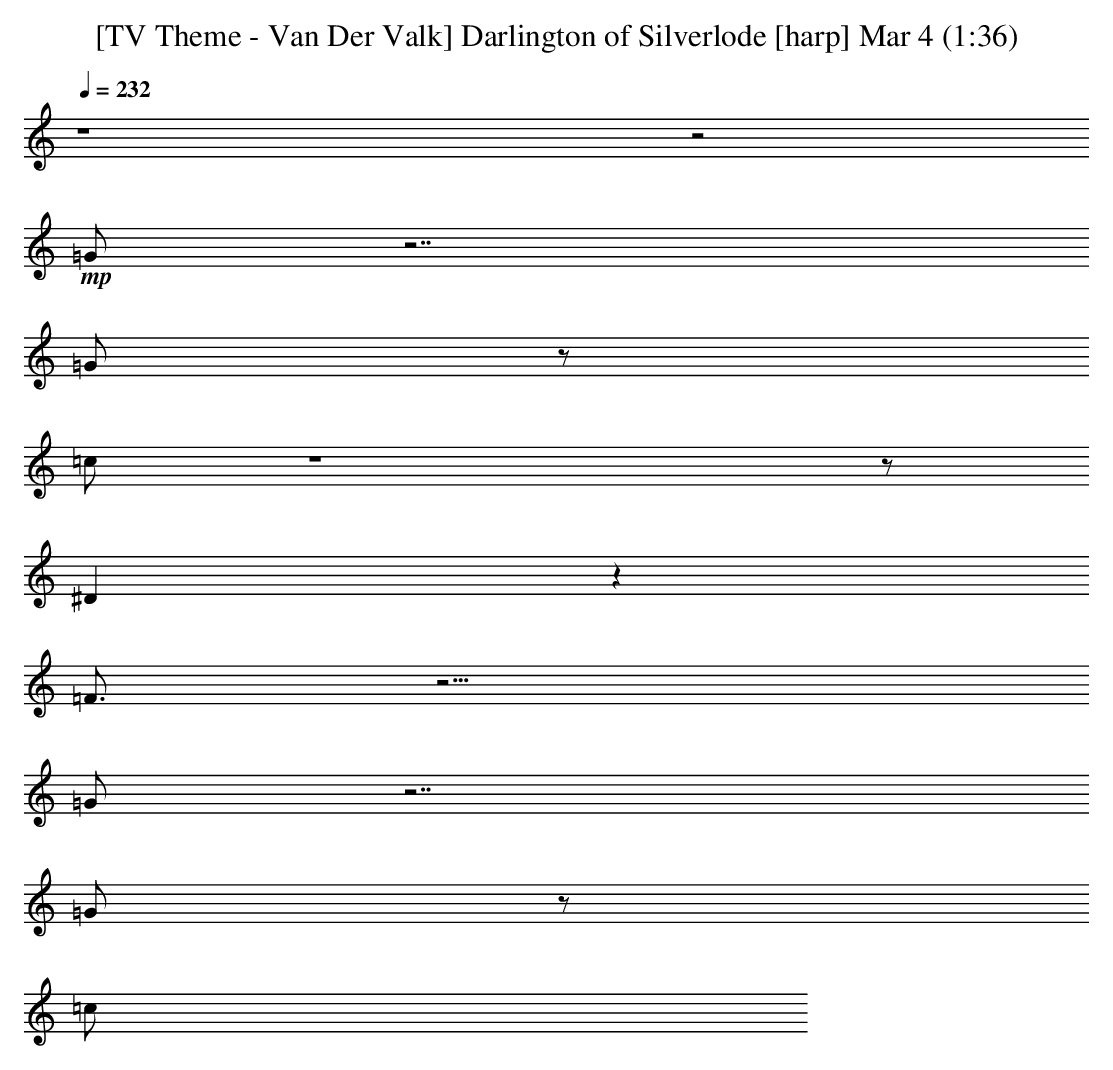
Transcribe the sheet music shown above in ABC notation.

X:1
T: [TV Theme - Van Der Valk] Darlington of Silverlode [harp] Mar 4 (1:36)
L: 1/4
K: C
Q: 1/4=232
z4 z2
+mp+ =G/2
z7/2
=G/2
z/2
=c/2
z4 z/2
^D
z
=F3/4
z13/4
=G/2
z7/2
=G/2
z/2
=c/2
